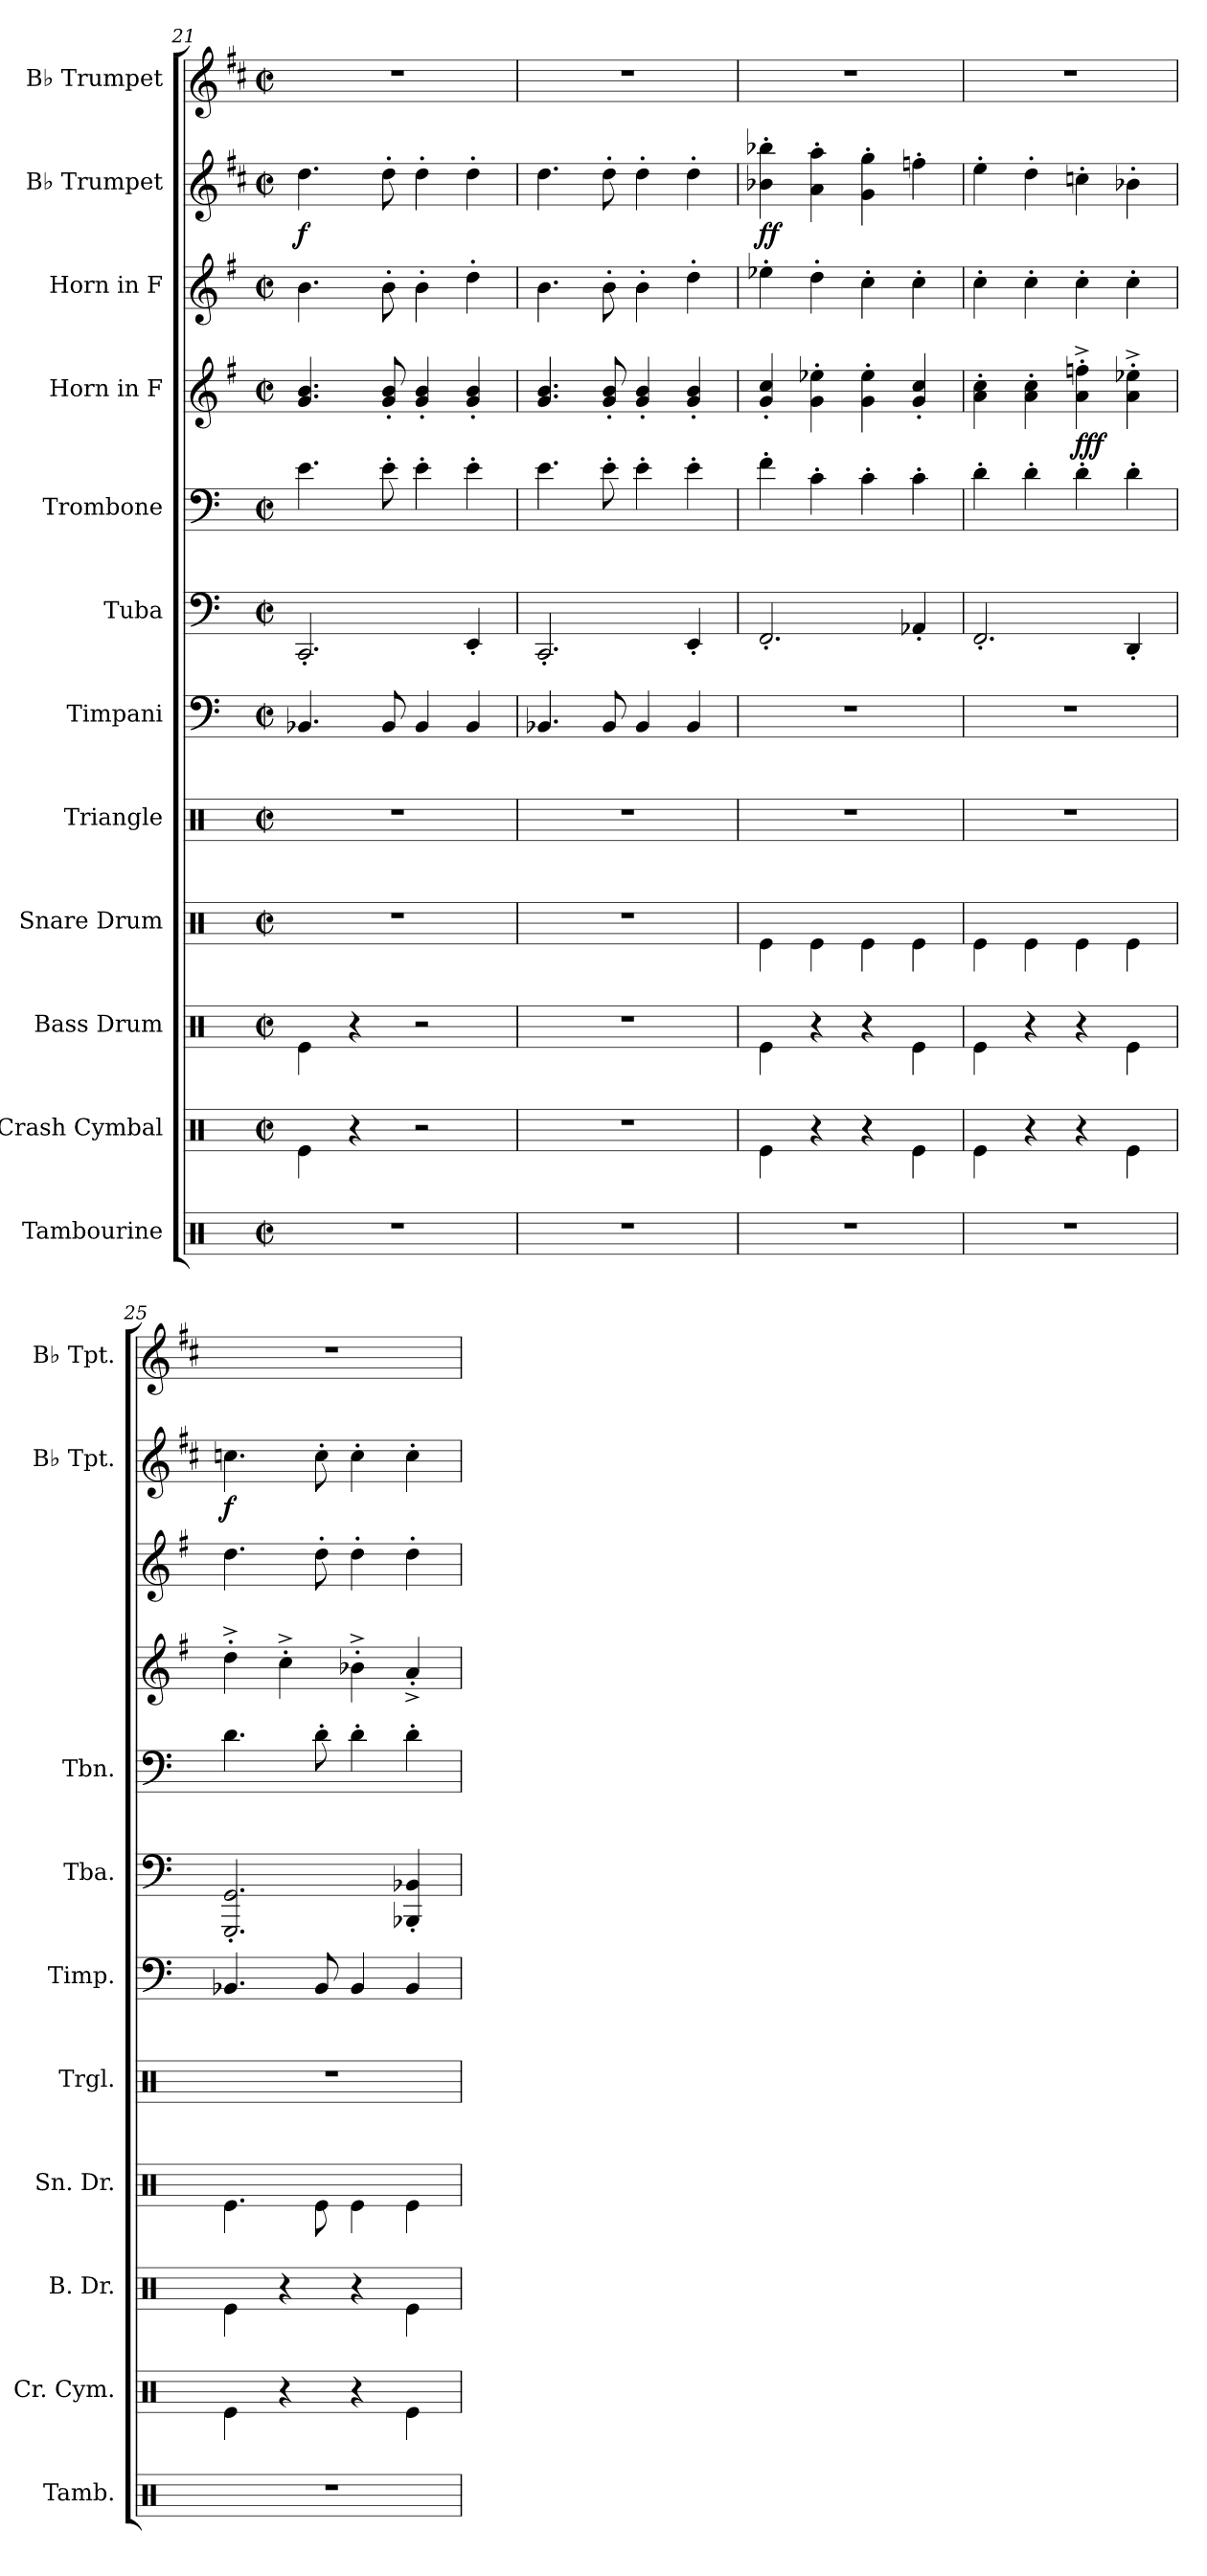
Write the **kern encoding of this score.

**kern	**kern	**kern	**kern	**kern	**kern	**kern	**kern	**kern	**dynam	**kern	**kern	**dynam	**kern
*part12	*part11	*part10	*part9	*part8	*part7	*part6	*part5	*part4	*part4	*part3	*part2	*part2	*part1
*staff12	*staff11	*staff10	*staff9	*staff8	*staff7	*staff6	*staff5	*staff4	*staff4	*staff3	*staff2	*staff2	*staff1
*I"Tambourine	*I"Crash Cymbal	*I"Bass Drum	*I"Snare Drum	*I"Triangle	*I"Timpani	*I"Tuba	*I"Trombone	*I"Horn in F	*	*I"Horn in F	*I"B♭ Trumpet	*	*I"B♭ Trumpet
*I'Tamb.	*I'Cr. Cym.	*I'B. Dr.	*I'Sn. Dr.	*I'Trgl.	*I'Timp.	*I'Tba.	*I'Tbn.	*	*	*	*I'B♭ Tpt.	*	*I'B♭ Tpt.
*clefX	*clefX	*clefX	*clefX	*clefX	*clefF4	*clefF4	*clefF4	*clefG2	*	*clefG2	*clefG2	*	*clefG2
*	*	*	*	*	*	*	*	*ITrd4c7	*	*ITrd4c7	*ITrd1c2	*	*ITrd1c2
*k[]	*k[]	*k[]	*k[]	*k[]	*k[]	*k[]	*k[]	*k[]	*	*k[]	*k[]	*	*k[]
*M2/2	*M2/2	*M2/2	*M2/2	*M2/2	*M2/2	*M2/2	*M2/2	*M2/2	*	*M2/2	*M2/2	*	*M2/2
*met(c|)	*met(c|)	*met(c|)	*met(c|)	*met(c|)	*met(c|)	*met(c|)	*met(c|)	*met(c|)	*	*met(c|)	*met(c|)	*	*met(c|)
=21	=21	=21	=21	=21	=21	=21	=21	=21	=21	=21	=21	=21	=21
!	!	!	!	!	!	!	!	!	!	!	!	!LO:DY:b	!
1r	4Re\	4Re\	1r	1r	4.BB-X/	2.CC'/	4.e\	4.c/ 4.e/	.	4.e\	4.cc\	f	1r
.	4r	4r	.	.	.	.	.	.	.	.	.	.	.
.	.	.	.	.	8BB-/	.	8e'\	8c/' 8e/'	.	8e'\	8cc'\	.	.
.	2r	2r	.	.	4BB-/	.	4e'\	4c/' 4e/'	.	4e'\	4cc'\	.	.
.	.	.	.	.	4BB-/	4EE'/	4e'\	4c/' 4e/'	.	4g'\	4cc'\	.	.
=22	=22	=22	=22	=22	=22	=22	=22	=22	=22	=22	=22	=22	=22
1r	1r	1r	1r	1r	4.BB-X/	2.CC'/	4.e\	4.c/ 4.e/	.	4.e\	4.cc\	.	1r
.	.	.	.	.	8BB-/	.	8e'\	8c/' 8e/'	.	8e'\	8cc'\	.	.
.	.	.	.	.	4BB-/	.	4e'\	4c/' 4e/'	.	4e'\	4cc'\	.	.
.	.	.	.	.	4BB-/	4EE'/	4e'\	4c/' 4e/'	.	4g'\	4cc'\	.	.
!!LO:PB:g=z
=23	=23	=23	=23	=23	=23	=23	=23	=23	=23	=23	=23	=23	=23
!	!	!	!	!	!	!	!	!	!	!	!	!LO:DY:b	!
1r	4Re\	4Re\	4Re\	1r	1r	2.FF'/	4f'\	4c/' 4f/'	.	4a-X'\	4a-X\' 4aa-X\'	ff	1r
.	4r	4r	4Re\	.	.	.	4c'\	4c\' 4a-X\'	.	4g'\	4g\' 4gg\'	.	.
.	4r	4r	4Re\	.	.	.	4c'\	4c\' 4a-\'	.	4f'\	4f\' 4ff\'	.	.
.	4Re\	4Re\	4Re\	.	.	4AA-X'/	4c'\	4c/' 4f/'	.	4f'\	4ee-X'\	.	.
=24	=24	=24	=24	=24	=24	=24	=24	=24	=24	=24	=24	=24	=24
1r	4Re\	4Re\	4Re\	1r	1r	2.FF'/	4d'\	4d\' 4f\'	.	4f'\	4dd'\	.	1r
.	4r	4r	4Re\	.	.	.	4d'\	4d\' 4f\'	.	4f'\	4cc'\	.	.
!	!	!	!	!	!	!	!	!	!LO:DY:b	!	!	!	!
.	4r	4r	4Re\	.	.	.	4d'\	4d\'^ 4b-X\'^	fff	4f'\	4b-X'\	.	.
.	4Re\	4Re\	4Re\	.	.	4DD'/	4d'\	4d\'^ 4a-X\'^	.	4f'\	4a-X'\	.	.
=25	=25	=25	=25	=25	=25	=25	=25	=25	=25	=25	=25	=25	=25
!	!	!	!	!	!	!	!	!	!	!	!	!LO:DY:b	!
1r	4Re\	4Re\	4.Re\	1r	4.BB-X/	2.GGG/' 2.GG/'	4.d\	4g^'\	.	4.g\	4.b-X\	f	1r
.	4r	4r	.	.	.	.	.	4f^'\	.	.	.	.	.
.	.	.	8Re\	.	8BB-/	.	8d'\	.	.	8g'\	8b-'\	.	.
.	4r	4r	4Re\	.	4BB-/	.	4d'\	4e-X^'\	.	4g'\	4b-'\	.	.
.	4Re\	4Re\	4Re\	.	4BB-/	4BBB-X/' 4BB-X/'	4d'\	4d^'/	.	4g'\	4b-'\	.	.
=	=	=	=	=	=	=	=	=	=	=	=	=	=
*-	*-	*-	*-	*-	*-	*-	*-	*-	*-	*-	*-	*-	*-
